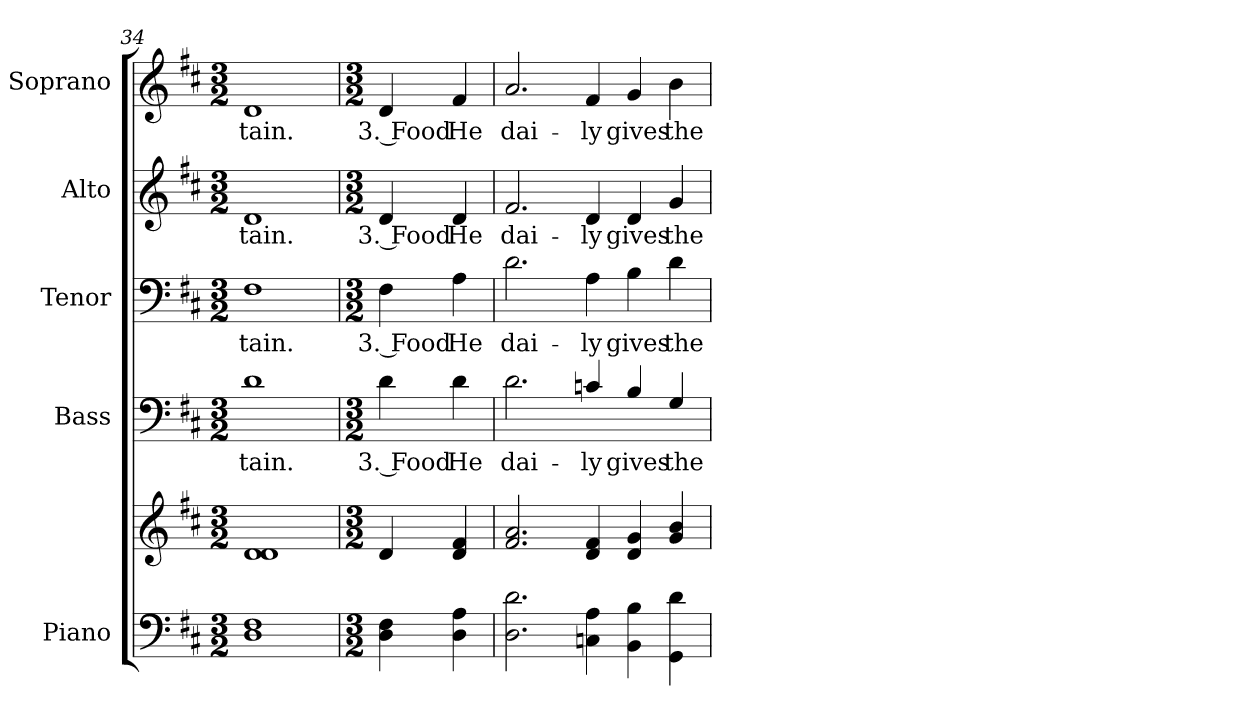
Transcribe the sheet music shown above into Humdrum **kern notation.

**kern	**kern	**kern	**text	**kern	**text	**kern	**text	**kern	**text
*part5	*part5	*part4	*part4	*part3	*part3	*part2	*part2	*part1	*part1
*staff6	*staff5	*staff4	*staff4	*staff3	*staff3	*staff2	*staff2	*staff1	*staff1
*I"Piano	*	*I"Bass	*	*I"Tenor	*	*I"Alto	*	*I"Soprano	*
*I'Pno.	*	*I'B.	*	*I'T.	*	*I'A.	*	*I'S.	*
*clefF4	*clefG2	*clefF4	*	*clefF4	*	*clefG2	*	*clefG2	*
*	*	*ITrd7c12	*	*	*	*	*	*	*
*k[f#c#]	*k[f#c#]	*k[f#c#]	*	*k[f#c#]	*	*k[f#c#]	*	*k[f#c#]	*
*D:	*D:	*D:	*	*D:	*	*D:	*	*D:	*
*M3/2	*M3/2	*M3/2	*	*M3/2	*	*M3/2	*	*M3/2	*
=34	=34	=34	=34	=34	=34	=34	=34	=34	=34
!	!	!	!LO:LY:b:color=#000000	!	!	!	!	!	!
!	!	!	!	!	!LO:LY:b:color=#000000	!	!	!	!
!	!	!	!	!	!	!	!LO:LY:b:color=#000000	!	!
!	!	!	!	!	!	!	!	!	!LO:LY:b:color=#000000
1Di 1F#i	1di 1di	1Di	-tain.	1F#i	-tain.	1di	-tain.	1di	-tain.
!!LO:PB:g=z
=35	=35	=35	=35	=35	=35	=35	=35	=35	=35
*M3/2	*M3/2	*M3/2	*	*M3/2	*	*M3/2	*	*M3/2	*
!	!	!	!LO:LY:b:color=#000000	!	!	!	!	!	!
!	!	!	!	!	!LO:LY:b:color=#000000	!	!	!	!
!	!	!	!	!	!	!	!LO:LY:b:color=#000000	!	!
!	!	!	!	!	!	!	!	!	!LO:LY:b:color=#000000
4Di\ 4F#i	4di/	4Di\	3. Food	4F#i\	3. Food	4di/	3. Food	4di/	3. Food
!	!	!	!LO:LY:b:color=#000000	!	!	!	!	!	!
!	!	!	!	!	!LO:LY:b:color=#000000	!	!	!	!
!	!	!	!	!	!	!	!LO:LY:b:color=#000000	!	!
!	!	!	!	!	!	!	!	!	!LO:LY:b:color=#000000
4Di\ 4Ai	4di/ 4f#i	4Di\	He	4Ai\	He	4di/	He	4f#i/	He
=36	=36	=36	=36	=36	=36	=36	=36	=36	=36
!	!	!	!LO:LY:b:color=#000000	!	!	!	!	!	!
!	!	!	!	!	!LO:LY:b:color=#000000	!	!	!	!
!	!	!	!	!	!	!	!LO:LY:b:color=#000000	!	!
!	!	!	!	!	!	!	!	!	!LO:LY:b:color=#000000
2.Di\ 2.di	2.f#i/ 2.ai	2.Di\	dai-	2.di\	dai-	2.f#i/	dai-	2.ai/	dai-
!	!	!	!LO:LY:b:color=#000000	!	!	!	!	!	!
!	!	!	!	!	!LO:LY:b:color=#000000	!	!	!	!
!	!	!	!	!	!	!	!LO:LY:b:color=#000000	!	!
!	!	!	!	!	!	!	!	!	!LO:LY:b:color=#000000
4Cni\ 4Ai	4di/ 4f#i	4Cni/	-ly	4Ai\	-ly	4di/	-ly	4f#i/	-ly
!	!	!	!LO:LY:b:color=#000000	!	!	!	!	!	!
!	!	!	!	!	!LO:LY:b:color=#000000	!	!	!	!
!	!	!	!	!	!	!	!LO:LY:b:color=#000000	!	!
!	!	!	!	!	!	!	!	!	!LO:LY:b:color=#000000
4BBi\ 4Bi	4di/ 4gi	4BBi/	gives	4Bi\	gives	4di/	gives	4gi/	gives
!	!	!	!LO:LY:b:color=#000000	!	!	!	!	!	!
!	!	!	!	!	!LO:LY:b:color=#000000	!	!	!	!
!	!	!	!	!	!	!	!LO:LY:b:color=#000000	!	!
!	!	!	!	!	!	!	!	!	!LO:LY:b:color=#000000
4GGi\ 4di	4gi/ 4bi	4GGi/	the	4di\	the	4gi/	the	4bi\	the
=	=	=	=	=	=	=	=	=	=
*-	*-	*-	*-	*-	*-	*-	*-	*-	*-
